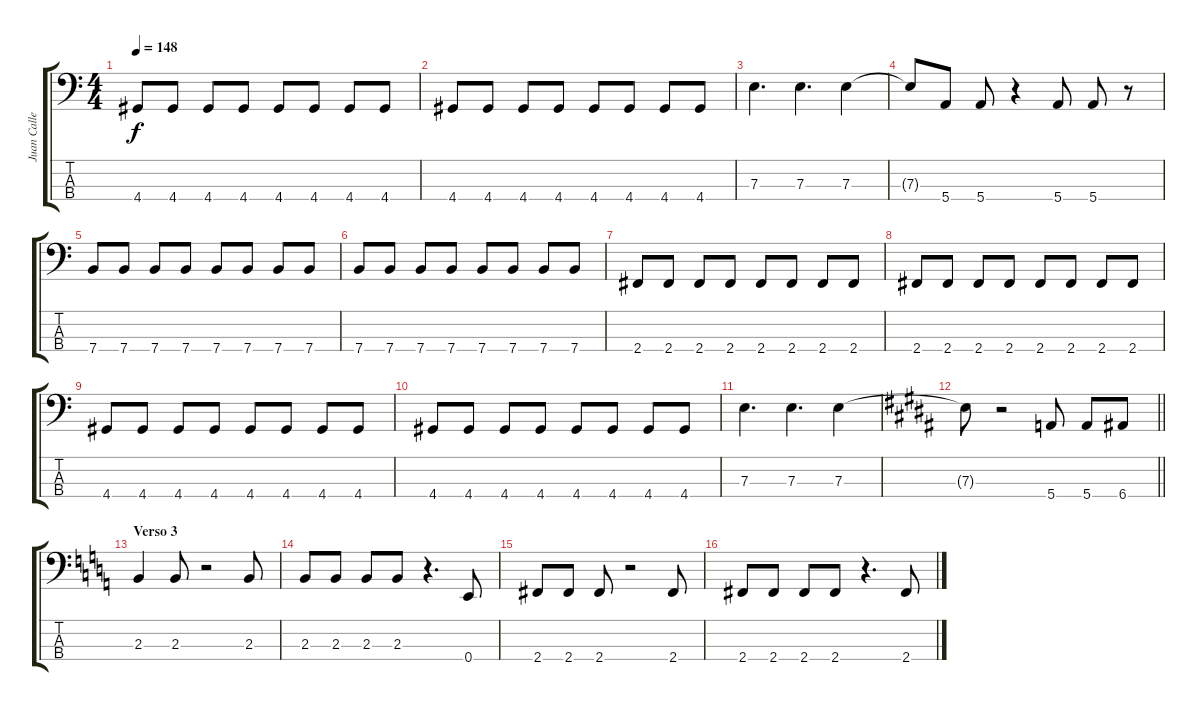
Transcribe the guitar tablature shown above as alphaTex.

\track ("Juan Calleros" "Juan Calle") {instrument electricbassfinger}
\staff {score tabs}
\tuning (G2 D2 A1 E1) {hide}
\ts (4 4)
\tempo 148
\clef f4
\ks c
4.4.8{dy f} 4.4.8 4.4.8 4.4.8 4.4.8 4.4.8 4.4.8 4.4.8 |
4.4.8 4.4.8 4.4.8 4.4.8 4.4.8 4.4.8 4.4.8 4.4.8 |
7.3.4{d} 7.3.4{d} 7.3.4 |
7.3{t}.8 5.4.8 5.4.8 r.4 5.4.8 5.4.8 r.8 |
7.4.8 7.4.8 7.4.8 7.4.8 7.4.8 7.4.8 7.4.8 7.4.8 |
7.4.8 7.4.8 7.4.8 7.4.8 7.4.8 7.4.8 7.4.8 7.4.8 |
2.4.8 2.4.8 2.4.8 2.4.8 2.4.8 2.4.8 2.4.8 2.4.8 |
2.4.8 2.4.8 2.4.8 2.4.8 2.4.8 2.4.8 2.4.8 2.4.8 |
4.4.8 4.4.8 4.4.8 4.4.8 4.4.8 4.4.8 4.4.8 4.4.8 |
4.4.8 4.4.8 4.4.8 4.4.8 4.4.8 4.4.8 4.4.8 4.4.8 |
7.3.4{d} 7.3.4{d} 7.3.4 |
\barLineRight lightlight
\ks b
7.3{t}.8 r.2 5.4.8 5.4.8 6.4.8 |
\section ("" "Verso 3")
\ks c
2.3.4 2.3.8 r.2 2.3.8 |
2.3.8 2.3.8 2.3.8 2.3.8 r.4{d} 0.4.8 |
2.4.8 2.4.8 2.4.8 r.2 2.4.8 |
2.4.8 2.4.8 2.4.8 2.4.8 r.4{d} 2.4.8
